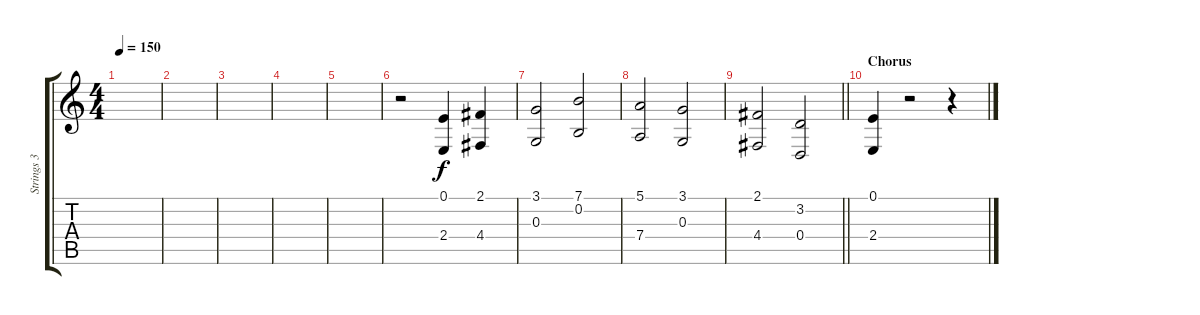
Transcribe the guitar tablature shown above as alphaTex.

\track ("Strings 3" "Strings 3") {instrument fx4atmosphere}
\staff {score tabs}
\tuning (E4 B3 G3 D3 A2 E2) {hide}
\ts (4 4)
\tempo 150
\clef g2
\ks c
|
|
|
|
|
r.2 (0.1 2.4).4 (2.1 4.4).4 |
(3.1 0.3).2 (7.1 0.2).2 |
(5.1 7.4).2 (3.1 0.3).2 |
\barLineRight lightlight
(2.1 4.4).2 (3.2 0.4).2 |
\section ("" "Chorus")
(0.1 2.4).4 r.2 r.4
